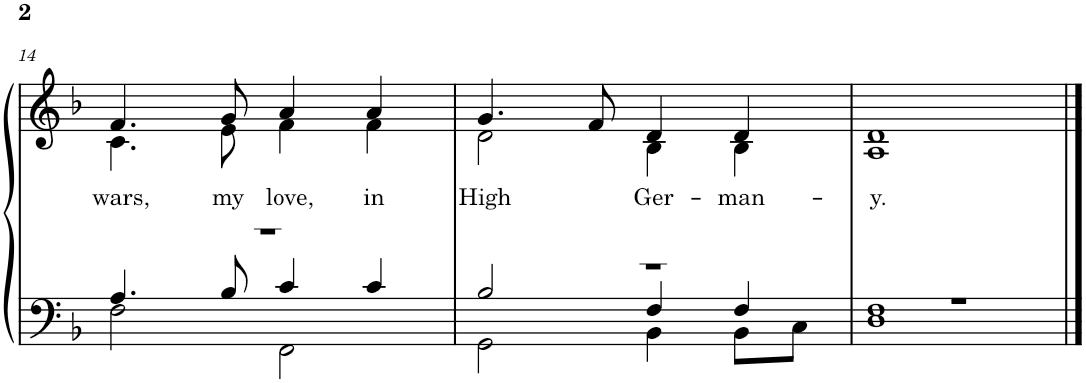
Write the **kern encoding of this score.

**kern	**kern	**text
*part1	*part1	*part1
*staff2	*staff1	*staff1
*I"Piano	*	*
*I'Pno.	*	*
!!LO:PB:g=z
*clefF4	*clefG2	*
*k[b-]	*k[b-]	*
*M4/4	*M4/4	*
=14	=14	=14
*^	*	*
*	*^	*	*
!	!	!	!	!LO:LY:b
*	*	*	*^	*
1r	4.A/	2F\	4.f/	4.c\	wars,
!	!	!	!	!	!LO:LY:b
.	8B-/	.	8g/	8e\	my
!	!	!	!	!	!LO:LY:b
.	4c/	2FF\	4a/	4f\	love,
!	!	!	!	!	!LO:LY:b
.	4c/	.	4a/	4f\	in
=15	=15	=15	=15	=15	=15
!	!	!	!	!	!LO:LY:b
1r	2B-/	2GG\	4.g/	2d\	High
.	.	.	8f/	.	.
!	!	!	!	!	!LO:LY:b
.	4F/	4BB-\	4d/	4B-\	Ger-
!	!	!	!	!	!LO:LY:b
.	4F/	8BB-\L	4d/	4B-\	-man-
.	.	8C\J	.	.	.
=16	=16	=16	=16	=16	=16
!	!	!	!	!	!LO:LY:b
1r	1F	1D	1d	1A	-y.
*v	*v	*v	*	*	*
*	*v	*v	*
==	==	==
*-	*-	*-
